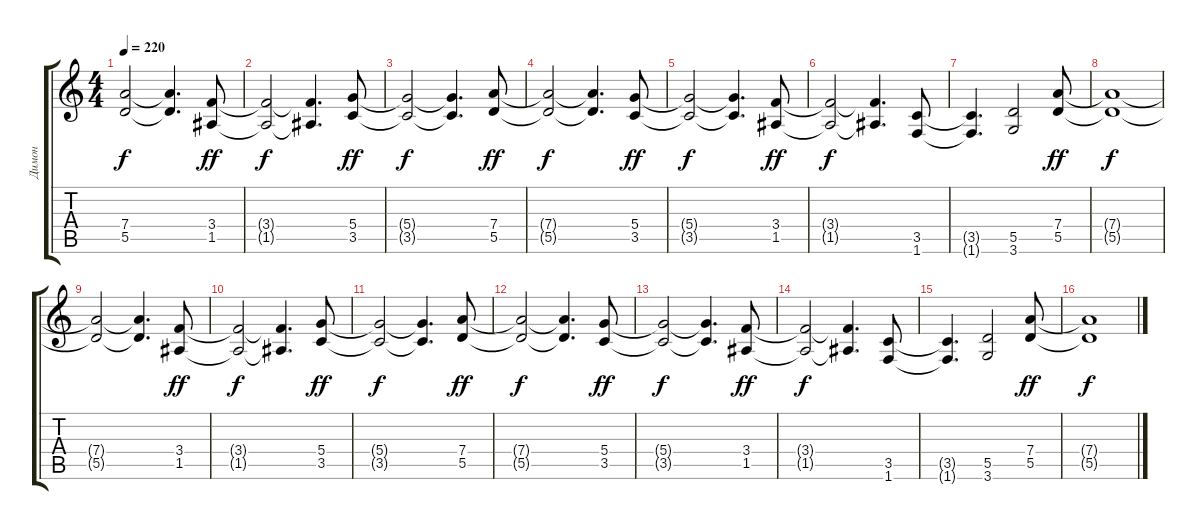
\track ("Димон" "Димон") {instrument distortionguitar}
\staff {score tabs}
\tuning (E4 B3 G3 D3 A2 E2) {hide}
\ts (4 4)
\tempo 220
\clef g2
\ks c
(7.4{t} 5.5{t}).2{dy f} (7.4{t} 5.5{t}).4{d} (3.4 1.5).8{dy ff} |
(3.4{t} 1.5{t}).2{dy f} (3.4{t} 1.5{t}).4{d} (5.4 3.5).8{dy ff} |
(5.4{t} 3.5{t}).2{dy f} (5.4{t} 3.5{t}).4{d} (7.4 5.5).8{dy ff} |
(7.4{t} 5.5{t}).2{dy f} (7.4{t} 5.5{t}).4{d} (5.4 3.5).8{dy ff} |
(5.4{t} 3.5{t}).2{dy f} (5.4{t} 3.5{t}).4{d} (3.4 1.5).8{dy ff} |
(3.4{t} 1.5{t}).2{dy f} (3.4{t} 1.5{t}).4{d} (3.5 1.6).8 |
(3.5{t} 1.6{t}).4{d} (5.5 3.6).2 (7.4 5.5).8{dy ff} |
(7.4{t} 5.5{t}).1{dy f} |
(7.4{t} 5.5{t}).2 (7.4{t} 5.5{t}).4{d} (3.4 1.5).8{dy ff} |
(3.4{t} 1.5{t}).2{dy f} (3.4{t} 1.5{t}).4{d} (5.4 3.5).8{dy ff} |
(5.4{t} 3.5{t}).2{dy f} (5.4{t} 3.5{t}).4{d} (7.4 5.5).8{dy ff} |
(7.4{t} 5.5{t}).2{dy f} (7.4{t} 5.5{t}).4{d} (5.4 3.5).8{dy ff} |
(5.4{t} 3.5{t}).2{dy f} (5.4{t} 3.5{t}).4{d} (3.4 1.5).8{dy ff} |
(3.4{t} 1.5{t}).2{dy f} (3.4{t} 1.5{t}).4{d} (3.5 1.6).8 |
(3.5{t} 1.6{t}).4{d} (5.5 3.6).2 (7.4 5.5).8{dy ff} |
(7.4{t} 5.5{t}).1{dy f}
